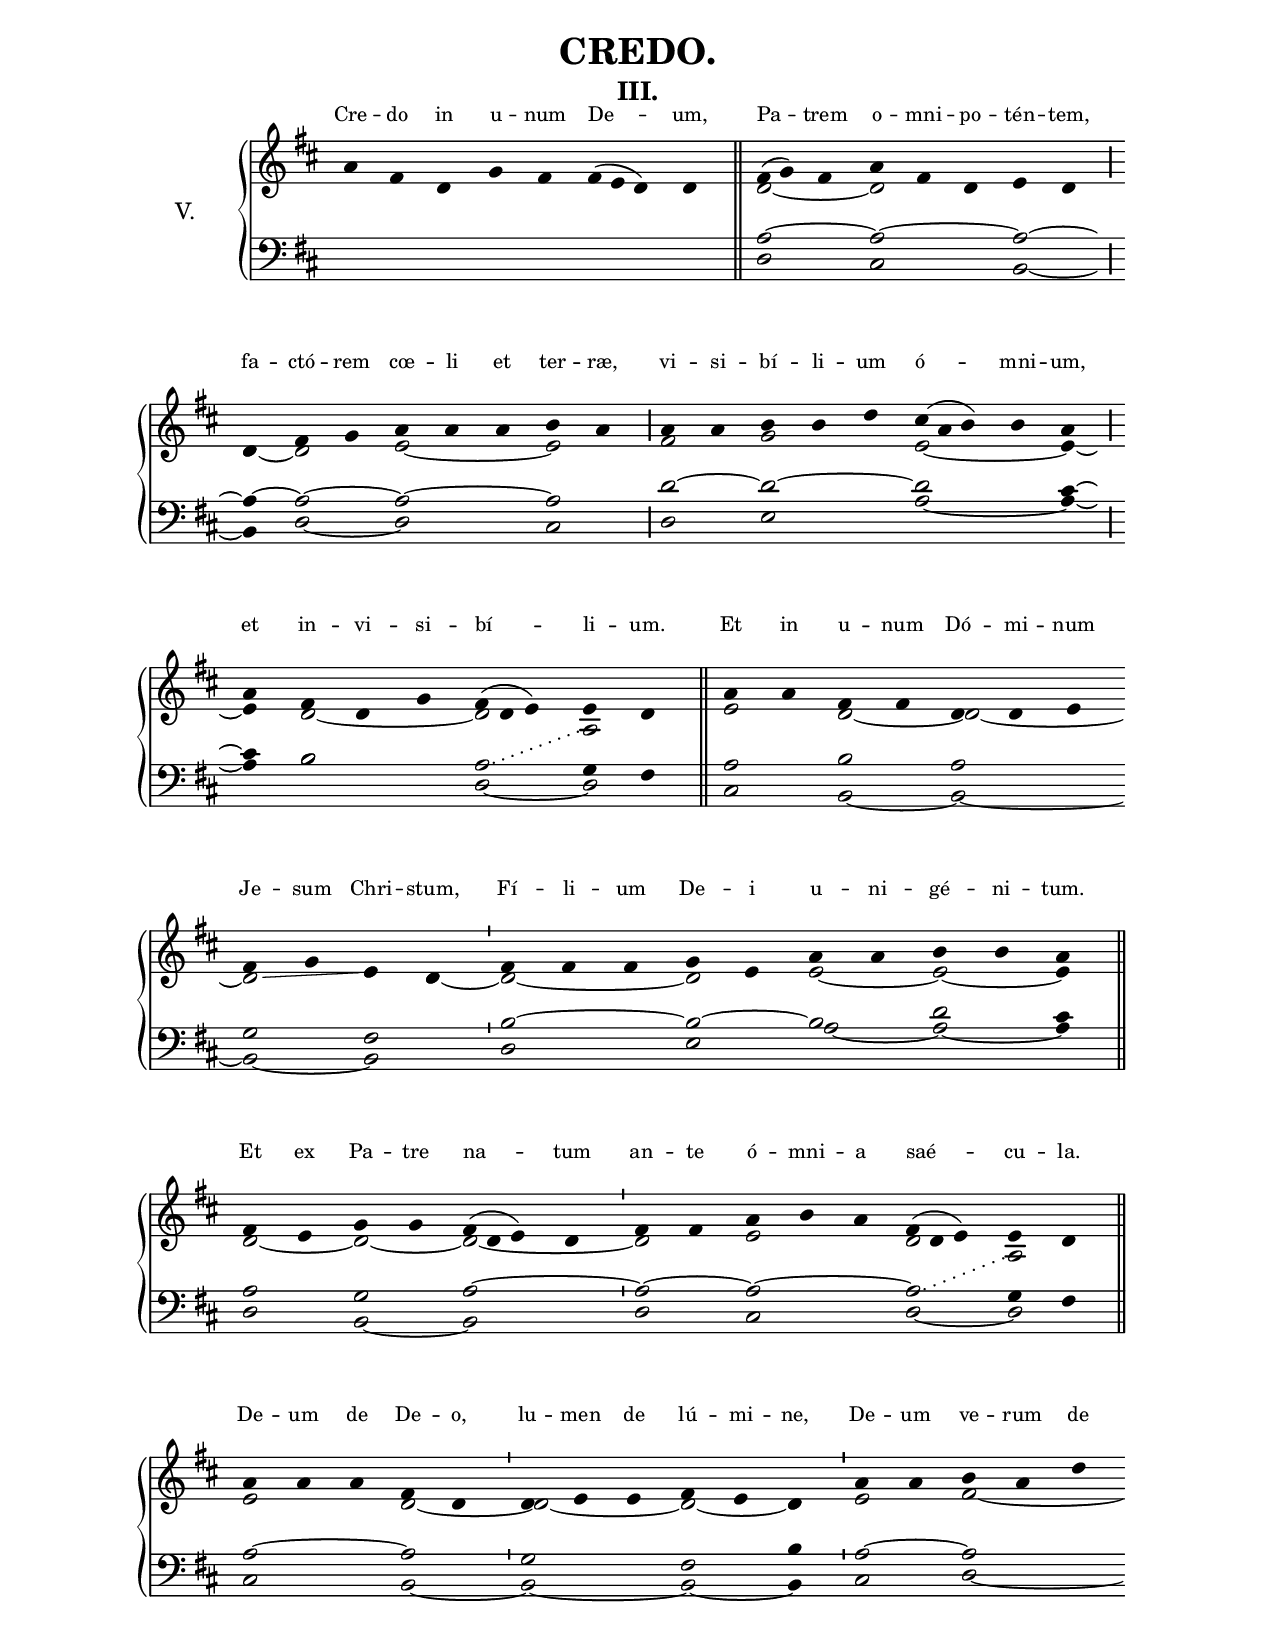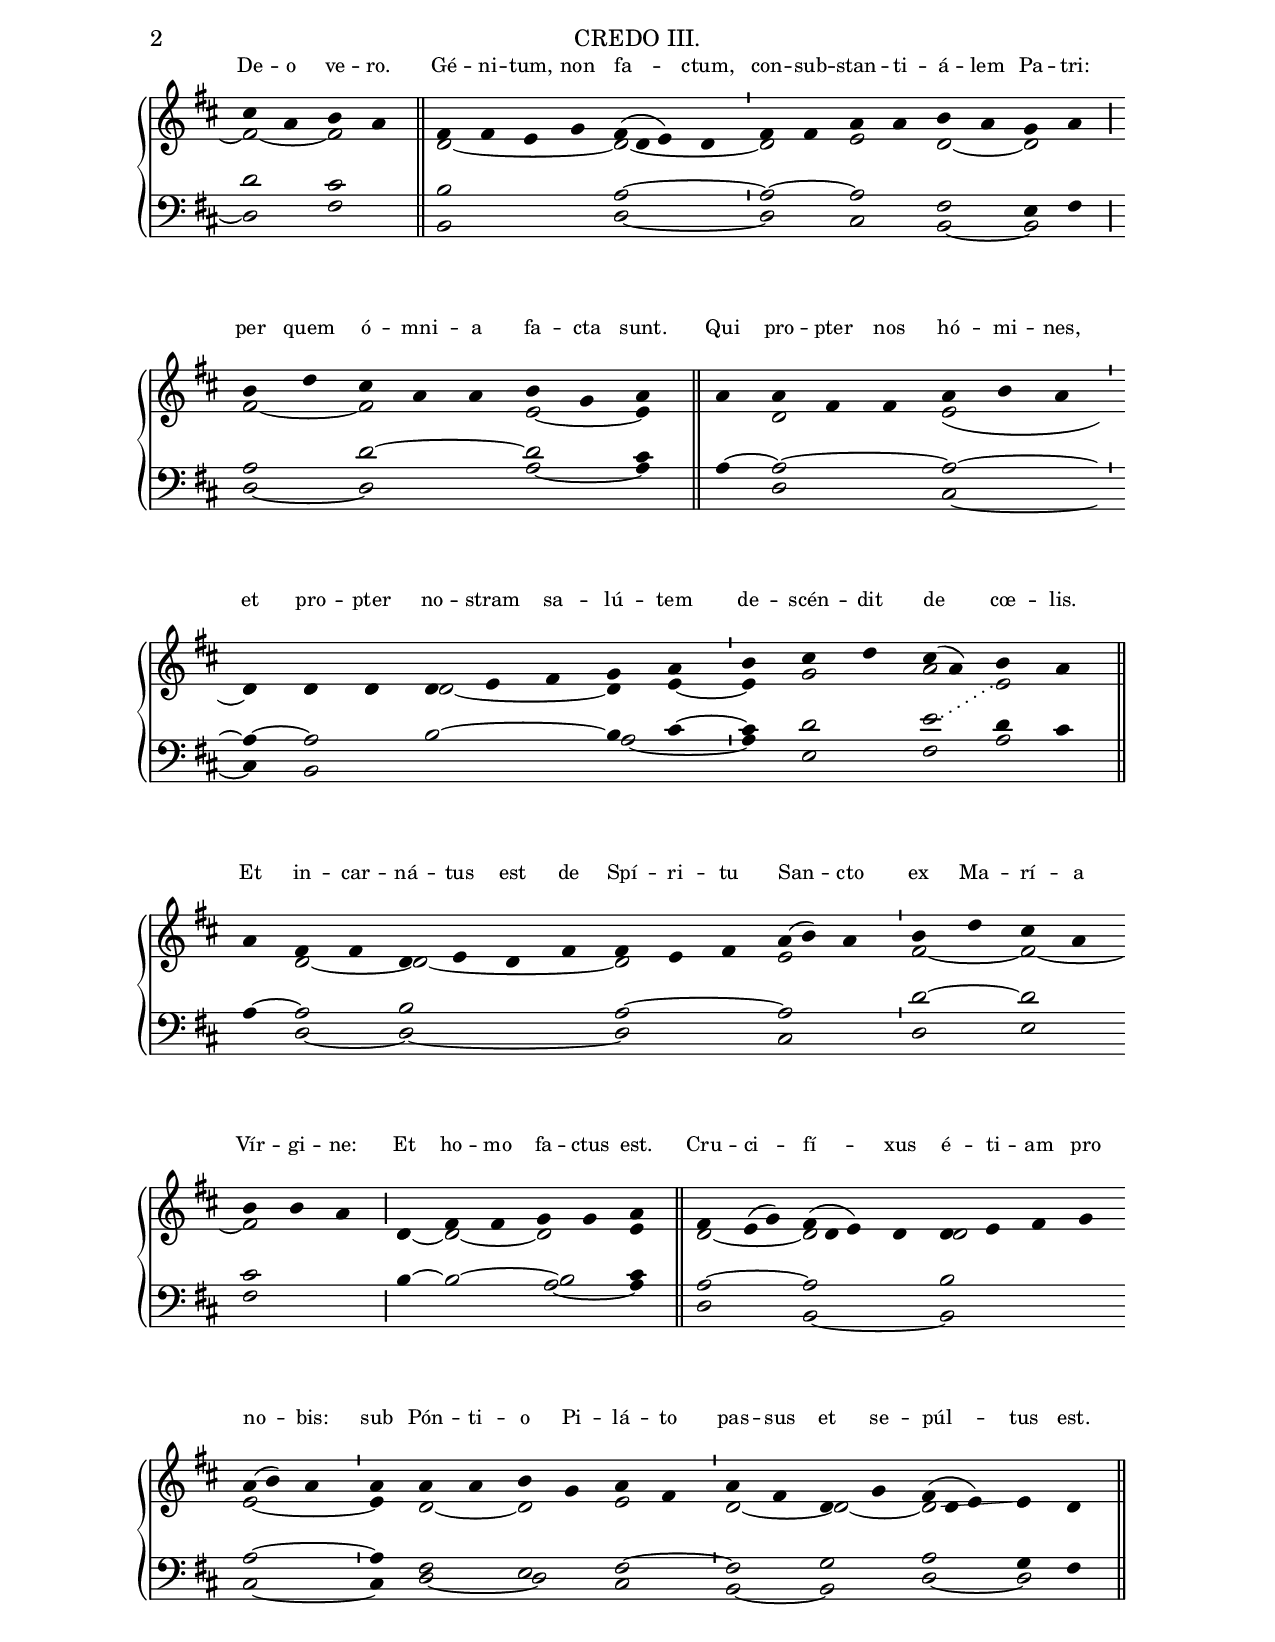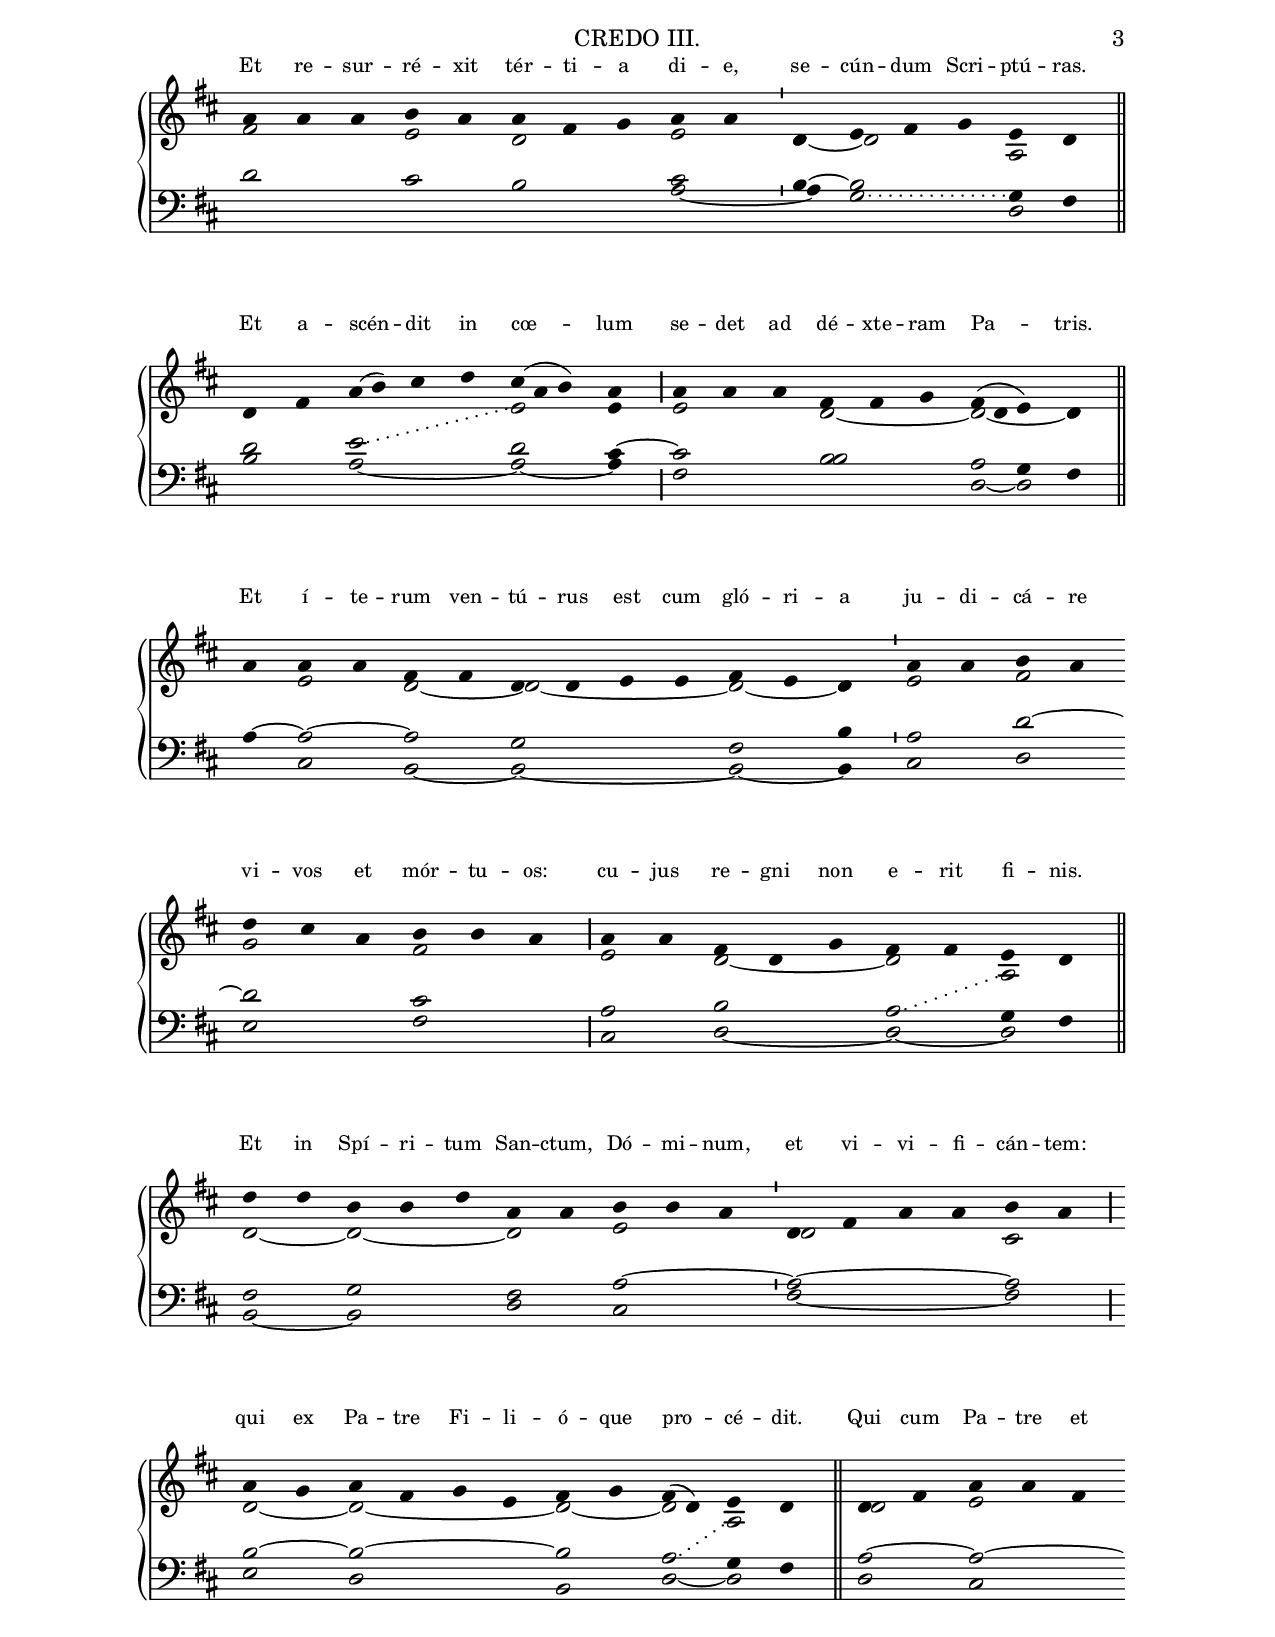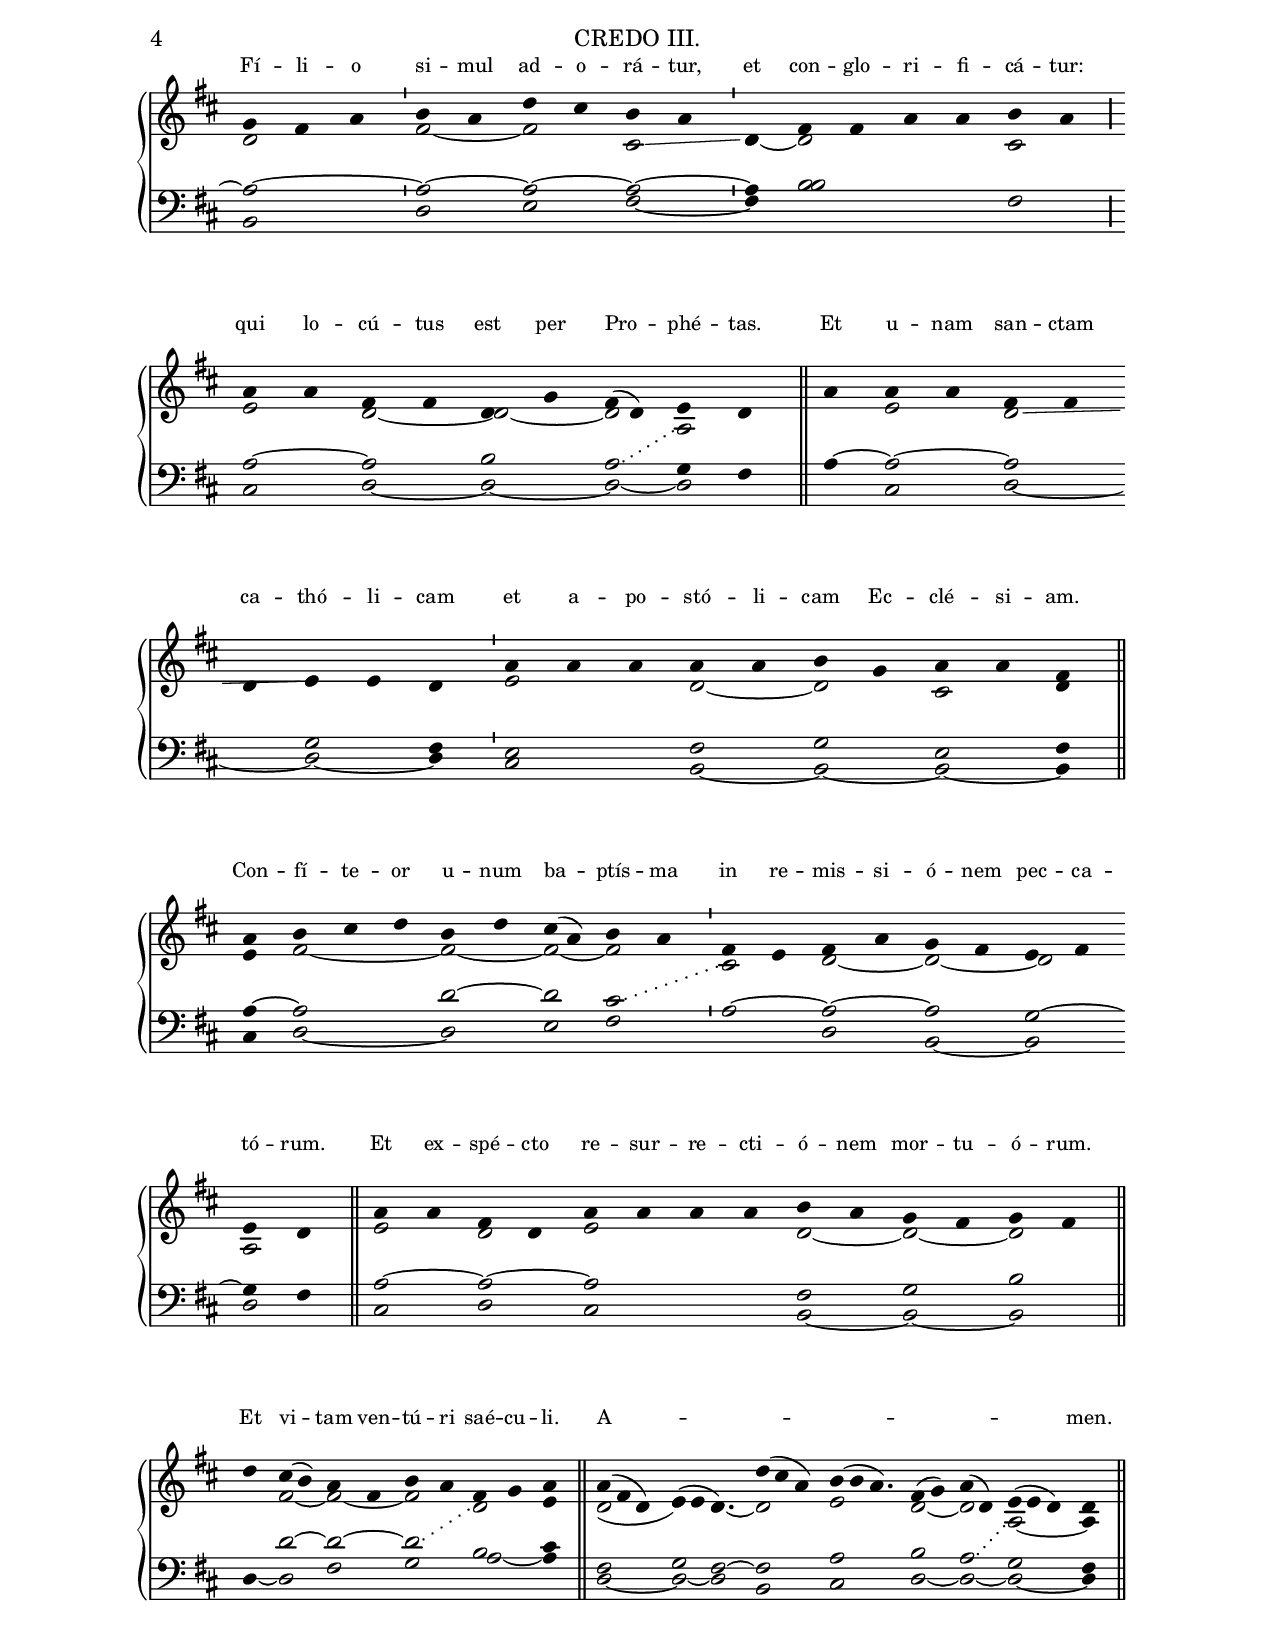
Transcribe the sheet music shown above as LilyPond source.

\version  "2.18.0"
\language "english"
%
% Styles shared by all Nova Organi Harmonia scores
%
\version  "2.18.0"

%
% Chant division marks
%
quarterBar = {
  \once \override BreathingSign.stencil = #ly:breathing-sign::divisio-minima
  \once \override BreathingSign.thickness = #2.0
  \once \override BreathingSign.minimum-X-extent = #'(-1.0 . 0.0)
  \once \override BreathingSign.minimum-Y-extent = #'(-2.5 . 2.5)

  \breathe
}

halfBar = {
  \once \override BreathingSign.stencil = #ly:breathing-sign::divisio-maior
  \once \override BreathingSign.thickness = #2.0
  \once \override BreathingSign.Y-offset = #0
  \once \override BreathingSign.minimum-X-extent = #'(-1.0 . 0.0)
  \once \override BreathingSign.minimum-Y-extent = #'(-2.5 . 2.5)

  \breathe
}

%
% Voice leading lines are drawn as dotted glissandi
%
voiceLineStyle = {
  \override Glissando #'style = #'dotted-line
  \override Glissando #'thickness = #2.0
  \override NoteColumn #'force-hshift = #0
  \override NoteHead #'transparent = ##t
}

voiceLine =
#(define-music-function
  (parser location staffA staffB noteA noteB)
  (string? string? ly:music? ly:music?)
  #{
    \change Staff = #staffA <>\glissando #noteA
    \change Staff = #staffB #noteB
  #})

allowVoiceLineBreak = {
  \once \override Glissando.breakable = ##t
  \once \override Glissando.after-line-breaking = ##t
}

offsetVoiceLineY = { \once \overrideProperty Glissando.Y-offset #0.2 }

%
% Functions to create groups of notes, connected with a slur
%

% Group of two notes (duration: quarter note)
ga =
#(define-music-function
  (parser location pa pb) (ly:pitch? ly:pitch?)
  #{ $pa 16( $pb 16*3) #})

% Group of three notes (duration: dotted quarter note)
gb =
#(define-music-function
  (parser location pa pb pc) (ly:pitch? ly:pitch? ly:pitch?)
  #{ $pa 16( $pb $pc 4)) #})

% Group of four notes (duration: dotted quarter note)
gc =
#(define-music-function
  (parser location pa pb pc pd) (ly:pitch? ly:pitch? ly:pitch? ly:pitch?)
  #{ $pa 16( $pb $pc $pd 16*3)) #})

%
% Additional macros
%
singleBar   = { \bar "|" }
doubleBar   = { \bar "||" }
forceBreak  = { \bar "" \break }
shiftRight  = { \once \override NoteColumn #'force-hshift = #0.9 }
shiftRightB = { \once \override NoteColumn #'force-hshift = #1.6 }

%
% Default layout
%
\layout {
  indent = 1.7\cm
  ragged-last = ##f
  \context {
    \Staff
    \remove "Time_signature_engraver"
    \omit Flag
    \omit Stem
    \accidentalStyle forget
  }
  \context {
    \Lyrics
    \with { alignAboveContext = "up" }
    \override VerticalAxisGroup.nonstaff-relatedstaff-spacing #'minimum-distance = #4
    \override LyricText #'font-size = #-1
  }
}

%
% Default paper
%
\paper {
  #(set-paper-size "letter")
  line-width = 6.5\in
}


global = {
  \key d \major
  \cadenzaOn
}

chantText = \lyricmode {
  %Line 1
  Cre -- do in u -- num De -- um, Pa -- trem o -- mni -- po -- tén -- tem,
  fa -- ctó -- rem cœ -- li et ter -- ræ, vi -- si -- bí -- li -- um ó -- mni -- um,
  et in -- vi -- si -- bí -- li -- um. Et in u -- num Dó -- mi -- num
  Je -- sum Chri -- stum, Fí -- li -- um De -- i u -- ni -- gé -- ni -- tum.
  Et ex Pa -- tre na -- tum an -- te ó -- mni -- a saé -- cu -- la.
  De -- um de De -- o, lu -- men de lú -- mi -- ne, De -- um ve -- rum de
  De -- o ve -- ro. Gé -- ni -- tum, non fa -- ctum, con -- sub -- stan -- ti -- á -- lem Pa -- tri:
  per quem ó -- mni -- a fa -- cta sunt. Qui pro -- pter nos hó -- mi -- nes,
  et pro -- pter no -- stram sa -- lú -- tem de -- scén -- dit de cœ -- lis.
  Et in -- car -- ná -- tus est de Spí -- ri -- tu San -- cto ex Ma -- rí -- a
  Vír -- gi -- ne: Et ho -- mo fa -- ctus est. Cru -- ci -- fí -- xus é -- ti -- am pro
  no -- bis: sub Pón -- ti -- o Pi -- lá -- to pas -- sus et se -- púl -- tus est.
  Et re -- sur -- ré -- xit tér -- ti -- a di -- e, se -- cún -- dum Scri -- ptú -- ras.
  Et a -- scén -- dit in cœ -- lum se -- det ad dé -- xte -- ram Pa -- tris.
  Et í -- te -- rum ven -- tú -- rus est cum gló -- ri -- a ju -- di -- cá -- re
  vi -- vos et mór -- tu -- os: cu -- jus re -- gni non e -- rit fi -- nis.
  Et in Spí -- ri -- tum San -- ctum, Dó -- mi -- num, et vi -- vi -- fi -- cán -- tem:
  qui ex Pa -- tre Fi -- li -- ó -- que pro -- cé -- dit. Qui cum Pa -- tre et
  Fí -- li -- o si -- mul ad -- o -- rá -- tur, et con -- glo -- ri -- fi -- cá -- tur:
  qui lo -- cú -- tus est per Pro -- phé -- tas. Et u -- nam san -- ctam
  ca -- thó -- li -- cam et a -- po -- stó -- li -- cam Ec -- clé -- si -- am.
  Con -- fí -- te -- or u -- num ba -- ptís -- ma in re -- mis -- si -- ó -- nem pec -- ca --
  tó -- rum. Et ex -- spé -- cto re -- sur -- re -- cti -- ó -- nem mor -- tu -- ó -- rum.
  Et vi -- tam ven -- tú -- ri saé -- cu -- li. A -- _ _ _ _ _ _ men.
}

chantMusic = \relative c' {
  %Measure 1
  a'4 fs d g fs fs16( e d4) d \doubleBar

  %2
  fs16( g16*3) fs4 a fs d e d \halfBar \forceBreak
  d4 fs g a a a b a \halfBar
  a a b b d cs16( a b4) b a \halfBar \forceBreak
  a fs d g fs16( d e4) e d \doubleBar

  %3
  a'4 a fs fs d d e \forceBreak
  fs g e d \quarterBar
  fs fs fs g e a a b b a \doubleBar \break

  %4
  fs4 e g g fs16( d e4) d \quarterBar
  fs4 fs a b a fs16( d e4) e d \doubleBar \break

  %5
  a' a a fs d \quarterBar
  d e e fs e d \quarterBar
  a' a b a d \forceBreak
  cs a b a \doubleBar

  %6
  fs fs e g fs16( d e4) d \quarterBar
  fs4 fs a a b a g a \halfBar \forceBreak
  b d cs a a b g a \doubleBar

  %7
  a4 a fs fs a b a \quarterBar \forceBreak
  d,4 d d d e fs g a \quarterBar
  b cs d cs16( a16*3) b4 a \doubleBar \break

  %8
  a4 fs fs d e d fs fs e fs a16( b16*3) a4 \quarterBar
  b d cs a \forceBreak
  b b a \halfBar
  d, fs fs g g a \doubleBar

  %9
  fs4 e16( g16*3) fs16( d e4) d d e fs g \forceBreak
  a16( b16*3) a4 \quarterBar
  a a a b g a fs \quarterBar
  a fs d g fs16( d e4) e d \doubleBar \break

  %10
  a'4 a a b a a fs g a a \quarterBar
  d, e fs g e d \doubleBar \break

  %11
  d4 fs a16( b16*3) cs4 d cs16( a b4) a \halfBar
  a a a fs fs g fs16( d e4) d \doubleBar \break

  %12
  a'4 a a fs fs d d e e fs e d \quarterBar
  a' a b a \forceBreak
  d cs a b b a \halfBar
  a a fs d g fs fs e d \doubleBar \break

  %13
  d'4 d b b d a a b b a \quarterBar
  d, fs a a b a \halfBar \forceBreak
  a g a fs g e fs g fs16( d16*3) e4 d \doubleBar

  %14
  d4 fs a a fs \forceBreak
  g fs a \quarterBar
  b a d cs b a \quarterBar
  d, fs fs a a b a \halfBar \forceBreak
  a a fs fs d g fs16( d16*3) e4 d \doubleBar

  %15
  a'4 a a fs fs \forceBreak
  d e e d \quarterBar
  a' a a a a b g a a fs \doubleBar \break

  %16
  a4 b cs d b d cs16( a16*3) b4 a \quarterBar
  fs e fs a g fs e fs \forceBreak
  e d \doubleBar

  %17
  a'4 a fs d a' a a a b a g fs g fs \doubleBar \break

  %18
  d'4 cs16( b16*3) a4 fs b a fs g a \doubleBar

  %19
  a16(  fs d4) e16( e d4.)
  d'16( cs a4) b16( b a4.)
  fs16( g16*3)
  a16( d,16*3)
  e16( e d4) d \doubleBar
}

altoMusic = \relative c' {
  %1
  s2*3 s2*3/4

  %2
  d2~ d2*3/2 s2
  d4~ d2 e2*3/2~ e2
  fs g2*3/2 e2*5/4~ e4~
  e d2*3/2~ d2*3/4 a2

  %3
  e'2 d~ d2*3/2~ d2 \glissando e4 d~
  d2*3/2~ d2 e~ e~ e4

  %4
  d2~ d~ d2*5/4~
  d2 e2*3/2 d2*3/4 a2

  %5
  e'2*3/2 d2~
  d2*3/2~ d2~ d4
  e2 fs2*3/2~
  fs2~ fs

  %6
  d2*2~ d2*5/4~
  d2 e d~ d
  fs~ fs2*3/2 e2~ e4

  %7
  s4 d2*3/2 e
  (d4) d d d2*3/2~ d4 e~
  e g2 a2*1/2 e2

  %8
  s4 d2~ d2*2~ d2*3/2 e2
  fs~ fs~ fs2*3/2
  d4~ d2~ d e4

  %9
  d2~ d2*5/4 d2*2 e2~
  e4 d2~  d e
  d2~ d~
  d2*3/4 -\tweak Glissando.Y-offset #-0.6 \glissando e4
  s4

  %10
  fs2*3/2 e2 d2*3/2 e2
  d4~ d2*3/2 a2

  %11
  s2*2 s4 e'2*3/4 e4
  e2*3/2 d~ d2*3/4~ d4

  %12
  s4 e2 d~ d2*2~ d2~ d4
  e2 fs
  g2*3/2 fs
  e2 d2*3/2~ d2 a

  %13
  d2~ d2*3/2~ d2 e2*3/2
  d2*2 cs2
  d~ d2*2~ d2~ d2*1/2 a2

  %14
  d2 e2*3/2 d
  fs2~ fs cs \glissando
  d4~ d2*2 cs2
  e d~ d~ d2*1/2 a2

  %15
  s4 e'2
  \allowVoiceLineBreak d
  -\tweak Glissando.Y-offset #-1.0 \glissando s4 e4 s2
  e2*3/2 d2~ d cs d4

  %16
  e4 fs2*3/2~ fs2~ fs2*1/2~ fs2
  cs d~ d~ d a

  %17
  e'2 d e2*2 d2~ d~ d

  %18
  s4 fs2*1/2~ fs2~ fs d e4

  %19
  d2*3/4( e8) d4.~
  d2*3/4 e2
  d2*1/2~ d a2*3/4~ a4
}

tenorMusic = \relative c' {
  %1
  s2*3 s2*3/4

  %2
  a2~ a2*3/2~ a2~ \halfBar
  a4~ a2~ a2*3/2~ a2 \halfBar
  d~ d2*3/2~ d2*5/4 cs4~ \halfBar
  cs b2*3/2 a2*3/4 g4 fs

  %3
  a2 b a2*3/2 g2 fs \quarterBar
  b2*3/2~ b2~ b d cs4

  %4
  a2 g a2*5/4~ \quarterBar
  a2~ a2*3/2~ a2*3/4 g4 fs4

  %5
  a2*3/2~ a2 \quarterBar
  g2*3/2 fs2 b4 \quarterBar
  a2~ a2*3/2 d2 cs

  %6
  b2*2 a2*5/4~ \quarterBar
  a2~ a fs e4 fs \halfBar
  a2 d2*3/2~ d2 cs4

  %7
  a4~ a2*3/2~ a~ \quarterBar
  a4~ a2 b2*3/2~ b4 cs~ \quarterBar
  cs d2 e2*1/2 d4 cs

  %8
  a4~ a2 b2*2 a2*3/2~ a2 \quarterBar
  d~ d cs2*3/2 \halfBar
  b4~ b2~ \shiftRightB b cs4

  %9
  a2~ a2*5/4 b2*2 a2~ \quarterBar
  a4 fs2 e fs~ \quarterBar
  fs g a2*3/4 g4 fs

  %10
  d'2*3/2 cs2 b2*3/2 cs2 \quarterBar
  b4~ b2*3/2 g4 fs

  %11
  d'2 e2*3/2 d2*3/4 cs4~ \halfBar
  cs2*3/2 b a2*1/4 g4 fs

  %12
  a4~ a2~ a g2*2 fs2 b4 \quarterBar
  a2 d~ d2*3/2 cs \halfBar
  a2 b2*3/2 a2 g4 fs

  %13
  fs2 g2*3/2 fs2 a2*3/2~ \quarterBar
  a2*2~ a2 \halfBar
  b~ b2*2~ b2 a2*1/2 g4 fs

  %14
  a2~ a2*3/2~ a~ \quarterBar
  a2~ a~ a~ \quarterBar
  a4 b2*2 fs2 \halfBar
  a~ a b a2*1/2 g4 fs

  %15
  a4~ a2~ a s4 g2 fs4 \quarterBar
  e2*3/2 fs2 g e fs4

  %16
  a4~ a2*3/2 d2~ d2*1/2 cs2 \quarterBar
  a~ a~ a g~ g4 fs

  %17
  a2~ a~ a2*2 fs2 g b

  %18
  s4 d2*1/2~ d2~ d b cs4

  %19
  fs,2*3/4 g2*1/4 fs2*3/4~
  fs2*3/4 a2
  b2*1/2 a g2*3/4 fs4
}

bassMusic = \relative c {
  %1
  s2*3 s2*3/4

  %2
  d2 cs2*3/2 b2~
  b4 d2~ d2*3/2 cs2
  d e2*3/2 a2*5/4~ a4~
  a b2*3/2 d,2*3/4~ d2

  %3
  cs2 b~ b2*3/2~ b2~ b
  d2*3/2 e2 a~ a~ a4

  %4
  d,2 b~ b2*5/4
  d2 cs2*3/2 d2*3/4~ d2

  %5
  cs2*3/2 b2~
  b2*3/2~ b2~ b4
  cs2 d2*3/2~
  d2 fs

  %6
  b,2*2 d2*5/4~
  d2 cs b~ b
  d~ d2*3/2 a'2~ a4

  %7
  s4 d,2*3/2 cs~
  cs4 b2 s2*3/2 a'2~
  a4 e2 fs2*1/2 a2

  %8
  s4 d,2~ d2*2~ d2*3/2 cs2
  d e
  fs2*3/2
  s2 s4 a2~ a4

  %9
  d,2 b2*5/4~ b2*2 cs2~
  cs4 d2~ d cs
  b~ b d2*3/4~ d2

  %10
  s2*4 a'2~
  a4 g2*3/2 d2

  %11
  b'2 a2*3/2~ a2*3/4~ a4
  fs2*3/2 \shiftRight b d,2*1/4~ d2

  %12
  s4 cs2 b~ b2*2~ b2~ b4
  cs2 d
  e2*3/2 fs
  cs2 d2*3/2~ d2~ d

  %13
  b2~ b2*3/2 d2 cs2*3/2
  fs2*2~ fs2
  e d2*2 b2 d2*1/2~ d2

  %14
  d2 cs2*3/2 b
  d2 e fs~
  fs4 \shiftRight b2*2 s2
  cs,2 d~ d~ d2*1/2~ d2

  %15
  s4 cs2 d~  \set tieWaitForNote = ##t
  s4~ d2~ d4 \set tieWaitForNote = ##f
  cs2*3/2 b2~ b~ b~ b4

  %16
  cs4 d2*3/2~ d2 e2*1/2 fs2
  s d b~ b d

  %17
  cs2 d cs2*2 b2~ b~ b

  %18
  d4~ d2*1/2 fs2 g a~ a4

  %19
  d,2*3/4~ d2*1/4~ d2*3/4
  b2*3/4 cs2
  d2*1/2~ d~ d2*3/4~ d4
}

voiceLines = \relative c' {
  \voiceLineStyle

  %1-2
  s2*17 s4
  \voiceLine "down" "up" a2*3/4 a2

  %3-4
  s2*16 s8
  \voiceLine "down" "up" a2*3/4 a2

  %5-7
  s2*30 s8
  \voiceLine "down" "up" e'2*1/2 e2

  %8-10
  s2*30 s4
  \voiceLine "down" "down" g,2*3/2 g4
  s4

  %11
  s2
  \voiceLine "down" "up" e'2*3/2 e2*3/4
  s2*4 s8

  %12
  s2*14
  \voiceLine "down" "up" a,2 a2

  %13
  s2*12
  \voiceLine "down" "up" a2*1/2 a2

  %14
  s2*13 s4
  \voiceLine "down" "up" a2*1/2 a2

  %15-16
  s2*13
  \voiceLine "down" "up" cs2 cs2
  s2*4 s4

  %17-18
  s2*8 s4
  \voiceLine "down" "up" d2 d2
  s4

  %19
  s2*4
  \voiceLine "down" "up" a2*1/2 a2*3/4
}

\paper {
  oddHeaderMarkup = \markup \fill-line {
    \line {}
    \center-column {
      \on-the-fly #first-page     " "
      \on-the-fly #not-first-page "CREDO III."
    }
    \line { \on-the-fly #print-page-number-check-first \fromproperty #'page:page-number-string }
  }
  evenHeaderMarkup = \markup \fill-line {
    \line { \on-the-fly #print-page-number-check-first \fromproperty #'page:page-number-string }
    \center-column { "CREDO III." }
    \line {}
  }
}

\header {
  title = "CREDO."
  subtitle = "III."
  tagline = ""
}

\score {
  \new StaffGroup <<
    \set StaffGroup.instrumentName = "V."
    \set StaffGroup.systemStartDelimiter = #'SystemStartBrace

    \new Staff = up <<
      \new Voice = "chant" {
        \voiceOne \global \chantMusic
      }
      \new Voice {
        \voiceTwo \global \altoMusic
      }
    >>

    \new Staff = down <<
      \clef bass
      \new Voice {
        \voiceOne \global \tenorMusic
      }
      \new Voice {
        \voiceTwo \global \bassMusic
      }
      \new Voice {
        \voiceThree \global \voiceLines
      }
    >>

    \new Lyrics \lyricsto chant \chantText
  >>
}
